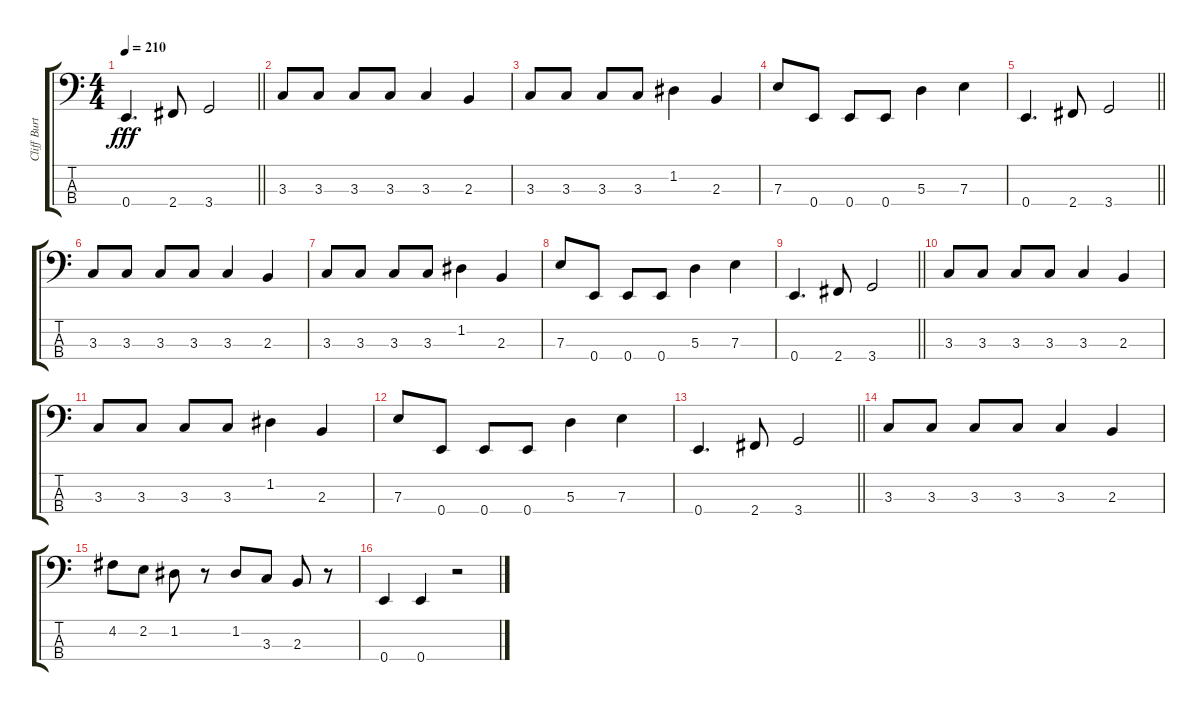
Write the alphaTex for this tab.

\track ("Cliff Burton" "Cliff Burt") {instrument electricbassfinger}
\staff {score tabs}
\tuning (G2 D2 A1 E1) {hide}
\ts (4 4)
\tempo 210
\clef f4
\barLineRight lightlight
\ks c
0.4.4{d dy fff} 2.4.8 3.4.2 |
3.3.8 3.3.8 3.3.8 3.3.8 3.3.4 2.3.4 |
3.3.8 3.3.8 3.3.8 3.3.8 1.2.4 2.3.4 |
7.3.8 0.4.8 0.4.8 0.4.8 5.3.4 7.3.4 |
\barLineRight lightlight
0.4.4{d} 2.4.8 3.4.2 |
3.3.8 3.3.8 3.3.8 3.3.8 3.3.4 2.3.4 |
3.3.8 3.3.8 3.3.8 3.3.8 1.2.4 2.3.4 |
7.3.8 0.4.8 0.4.8 0.4.8 5.3.4 7.3.4 |
\barLineRight lightlight
0.4.4{d} 2.4.8 3.4.2 |
3.3.8 3.3.8 3.3.8 3.3.8 3.3.4 2.3.4 |
3.3.8 3.3.8 3.3.8 3.3.8 1.2.4 2.3.4 |
7.3.8 0.4.8 0.4.8 0.4.8 5.3.4 7.3.4 |
\barLineRight lightlight
0.4.4{d} 2.4.8 3.4.2 |
3.3.8 3.3.8 3.3.8 3.3.8 3.3.4 2.3.4 |
4.2.8 2.2.8 1.2.8 r.8 1.2.8 3.3.8 2.3.8 r.8 |
0.4.4 0.4.4 r.2
